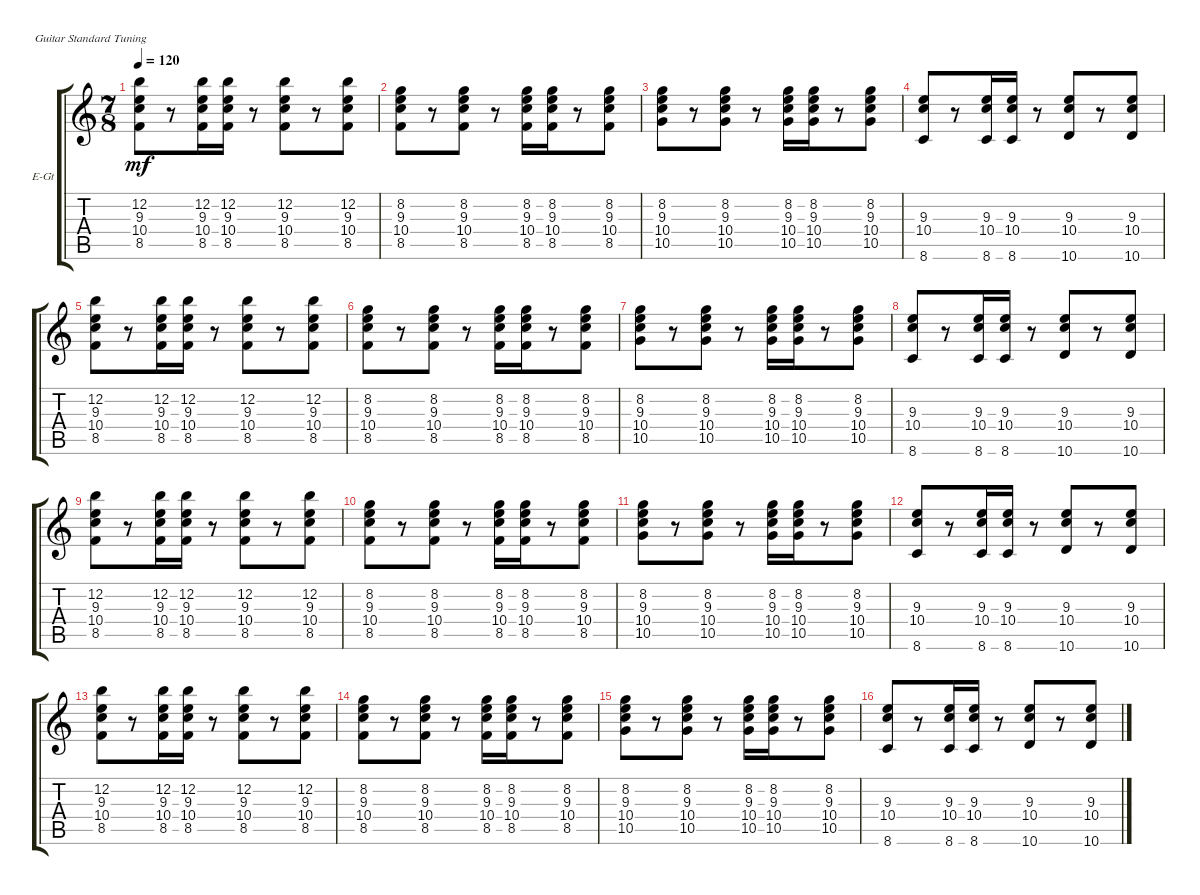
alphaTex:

\defaultSystemsLayout 4
\bracketExtendMode groupsimilarinstruments
\firstSystemTrackNameOrientation horizontal
\otherSystemsTrackNameOrientation horizontal
\track ("Electric Guitar (Left)" "E-Gt") {instrument electricguitarclean}
\staff {score tabs}
\tuning (E4 B3 G3 D3 A2 E2)
\ts (7 8)
\tempo 120
\clef g2
\ks c
(8.5 10.4 9.3 12.2).8{dy mf} r.8 (8.5 10.4 9.3 12.2).16 (8.5 10.4 9.3 12.2).16 r.8 (8.5 10.4 9.3 12.2).8 r.8 (8.5 10.4 9.3 12.2).8 |
(8.5 10.4 9.3 8.2).8 r.8 (8.5 10.4 9.3 8.2).8 r.8 (8.5 10.4 9.3 8.2).16 (8.5 10.4 9.3 8.2).16 r.8 (8.5 10.4 9.3 8.2).8 |
(10.5 10.4 9.3 8.2).8 r.8 (10.5 10.4 9.3 8.2).8 r.8 (10.5 10.4 9.3 8.2).16 (10.5 10.4 9.3 8.2).16 r.8 (10.5 10.4 9.3 8.2).8 |
(10.4 9.3 8.6).8 r.8 (10.4 9.3 8.6).16 (10.4 9.3 8.6).16 r.8 (10.4 9.3 10.6).8 r.8 (10.4 9.3 10.6).8 |
(8.5 10.4 9.3 12.2).8 r.8 (8.5 10.4 9.3 12.2).16 (8.5 10.4 9.3 12.2).16 r.8 (8.5 10.4 9.3 12.2).8 r.8 (8.5 10.4 9.3 12.2).8 |
(8.5 10.4 9.3 8.2).8 r.8 (8.5 10.4 9.3 8.2).8 r.8 (8.5 10.4 9.3 8.2).16 (8.5 10.4 9.3 8.2).16 r.8 (8.5 10.4 9.3 8.2).8 |
(10.5 10.4 9.3 8.2).8 r.8 (10.5 10.4 9.3 8.2).8 r.8 (10.5 10.4 9.3 8.2).16 (10.5 10.4 9.3 8.2).16 r.8 (10.5 10.4 9.3 8.2).8 |
(10.4 9.3 8.6).8 r.8 (10.4 9.3 8.6).16 (10.4 9.3 8.6).16 r.8 (10.4 9.3 10.6).8 r.8 (10.4 9.3 10.6).8 |
(8.5 10.4 9.3 12.2).8 r.8 (8.5 10.4 9.3 12.2).16 (8.5 10.4 9.3 12.2).16 r.8 (8.5 10.4 9.3 12.2).8 r.8 (8.5 10.4 9.3 12.2).8 |
(8.5 10.4 9.3 8.2).8 r.8 (8.5 10.4 9.3 8.2).8 r.8 (8.5 10.4 9.3 8.2).16 (8.5 10.4 9.3 8.2).16 r.8 (8.5 10.4 9.3 8.2).8 |
(10.5 10.4 9.3 8.2).8 r.8 (10.5 10.4 9.3 8.2).8 r.8 (10.5 10.4 9.3 8.2).16 (10.5 10.4 9.3 8.2).16 r.8 (10.5 10.4 9.3 8.2).8 |
(10.4 9.3 8.6).8 r.8 (10.4 9.3 8.6).16 (10.4 9.3 8.6).16 r.8 (10.4 9.3 10.6).8 r.8 (10.4 9.3 10.6).8 |
(8.5 10.4 9.3 12.2).8 r.8 (8.5 10.4 9.3 12.2).16 (8.5 10.4 9.3 12.2).16 r.8 (8.5 10.4 9.3 12.2).8 r.8 (8.5 10.4 9.3 12.2).8 |
(8.5 10.4 9.3 8.2).8 r.8 (8.5 10.4 9.3 8.2).8 r.8 (8.5 10.4 9.3 8.2).16 (8.5 10.4 9.3 8.2).16 r.8 (8.5 10.4 9.3 8.2).8 |
(10.5 10.4 9.3 8.2).8 r.8 (10.5 10.4 9.3 8.2).8 r.8 (10.5 10.4 9.3 8.2).16 (10.5 10.4 9.3 8.2).16 r.8 (10.5 10.4 9.3 8.2).8 |
(10.4 9.3 8.6).8 r.8 (10.4 9.3 8.6).16 (10.4 9.3 8.6).16 r.8 (10.4 9.3 10.6).8 r.8 (10.4 9.3 10.6).8
